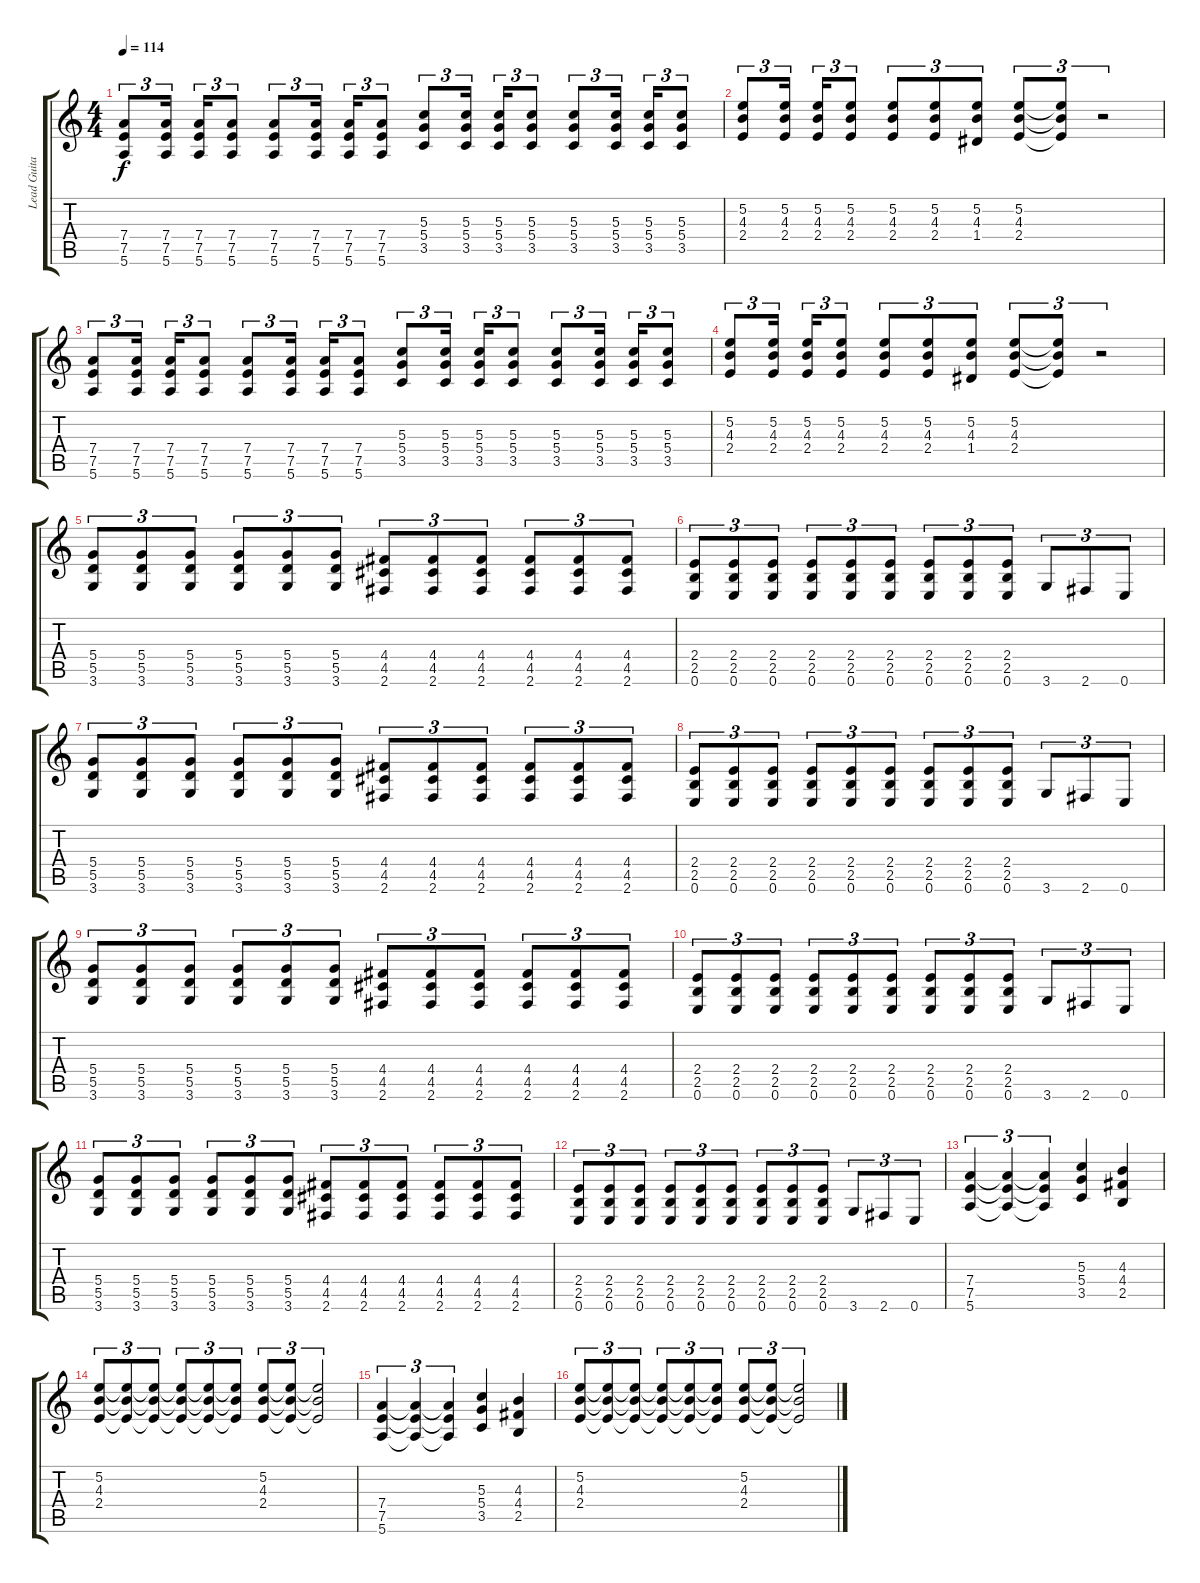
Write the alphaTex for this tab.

\track ("Lead Guitar" "Lead Guita") {instrument distortionguitar}
\staff {score tabs}
\tuning (E4 B3 G3 D3 A2 E2) {hide}
\ts (4 4)
\tempo 114
\clef g2
\ks c
(7.4 7.5 5.6).8{tu (3 2) dy f} (7.4 7.5 5.6).16{tu (3 2)} (7.4 7.5 5.6).16{tu (3 2)} (7.4 7.5 5.6).8{tu (3 2)} (7.4 7.5 5.6).8{tu (3 2)} (7.4 7.5 5.6).16{tu (3 2)} (7.4 7.5 5.6).16{tu (3 2)} (7.4 7.5 5.6).8{tu (3 2)} (5.3 5.4 3.5).8{tu (3 2)} (5.3 5.4 3.5).16{tu (3 2)} (5.3 5.4 3.5).16{tu (3 2)} (5.3 5.4 3.5).8{tu (3 2)} (5.3 5.4 3.5).8{tu (3 2)} (5.3 5.4 3.5).16{tu (3 2)} (5.3 5.4 3.5).16{tu (3 2)} (5.3 5.4 3.5).8{tu (3 2)} |
(5.2 4.3 2.4).8{tu (3 2)} (5.2 4.3 2.4).16{tu (3 2)} (5.2 4.3 2.4).16{tu (3 2)} (5.2 4.3 2.4).8{tu (3 2)} (5.2 4.3 2.4).8{tu (3 2)} (5.2 4.3 2.4).8{tu (3 2)} (5.2 4.3 1.4).8{tu (3 2)} (5.2 4.3 2.4).8{tu (3 2)} (5.2{t} 4.3{t} 2.4{t}).8{tu (3 2)} r.2{tu (3 2)} |
(7.4 7.5 5.6).8{tu (3 2)} (7.4 7.5 5.6).16{tu (3 2)} (7.4 7.5 5.6).16{tu (3 2)} (7.4 7.5 5.6).8{tu (3 2)} (7.4 7.5 5.6).8{tu (3 2)} (7.4 7.5 5.6).16{tu (3 2)} (7.4 7.5 5.6).16{tu (3 2)} (7.4 7.5 5.6).8{tu (3 2)} (5.3 5.4 3.5).8{tu (3 2)} (5.3 5.4 3.5).16{tu (3 2)} (5.3 5.4 3.5).16{tu (3 2)} (5.3 5.4 3.5).8{tu (3 2)} (5.3 5.4 3.5).8{tu (3 2)} (5.3 5.4 3.5).16{tu (3 2)} (5.3 5.4 3.5).16{tu (3 2)} (5.3 5.4 3.5).8{tu (3 2)} |
(5.2 4.3 2.4).8{tu (3 2)} (5.2 4.3 2.4).16{tu (3 2)} (5.2 4.3 2.4).16{tu (3 2)} (5.2 4.3 2.4).8{tu (3 2)} (5.2 4.3 2.4).8{tu (3 2)} (5.2 4.3 2.4).8{tu (3 2)} (5.2 4.3 1.4).8{tu (3 2)} (5.2 4.3 2.4).8{tu (3 2)} (5.2{t} 4.3{t} 2.4{t}).8{tu (3 2)} r.2{tu (3 2)} |
(5.4 5.5 3.6).8{tu (3 2)} (5.4 5.5 3.6).8{tu (3 2)} (5.4 5.5 3.6).8{tu (3 2)} (5.4 5.5 3.6).8{tu (3 2)} (5.4 5.5 3.6).8{tu (3 2)} (5.4 5.5 3.6).8{tu (3 2)} (4.4 4.5 2.6).8{tu (3 2)} (4.4 4.5 2.6).8{tu (3 2)} (4.4 4.5 2.6).8{tu (3 2)} (4.4 4.5 2.6).8{tu (3 2)} (4.4 4.5 2.6).8{tu (3 2)} (4.4 4.5 2.6).8{tu (3 2)} |
(2.4 2.5 0.6).8{tu (3 2)} (2.4 2.5 0.6).8{tu (3 2)} (2.4 2.5 0.6).8{tu (3 2)} (2.4 2.5 0.6).8{tu (3 2)} (2.4 2.5 0.6).8{tu (3 2)} (2.4 2.5 0.6).8{tu (3 2)} (2.4 2.5 0.6).8{tu (3 2)} (2.4 2.5 0.6).8{tu (3 2)} (2.4 2.5 0.6).8{tu (3 2)} 3.6.8{tu (3 2)} 2.6.8{tu (3 2)} 0.6.8{tu (3 2)} |
(5.4 5.5 3.6).8{tu (3 2)} (5.4 5.5 3.6).8{tu (3 2)} (5.4 5.5 3.6).8{tu (3 2)} (5.4 5.5 3.6).8{tu (3 2)} (5.4 5.5 3.6).8{tu (3 2)} (5.4 5.5 3.6).8{tu (3 2)} (4.4 4.5 2.6).8{tu (3 2)} (4.4 4.5 2.6).8{tu (3 2)} (4.4 4.5 2.6).8{tu (3 2)} (4.4 4.5 2.6).8{tu (3 2)} (4.4 4.5 2.6).8{tu (3 2)} (4.4 4.5 2.6).8{tu (3 2)} |
(2.4 2.5 0.6).8{tu (3 2)} (2.4 2.5 0.6).8{tu (3 2)} (2.4 2.5 0.6).8{tu (3 2)} (2.4 2.5 0.6).8{tu (3 2)} (2.4 2.5 0.6).8{tu (3 2)} (2.4 2.5 0.6).8{tu (3 2)} (2.4 2.5 0.6).8{tu (3 2)} (2.4 2.5 0.6).8{tu (3 2)} (2.4 2.5 0.6).8{tu (3 2)} 3.6.8{tu (3 2)} 2.6.8{tu (3 2)} 0.6.8{tu (3 2)} |
(5.4 5.5 3.6).8{tu (3 2)} (5.4 5.5 3.6).8{tu (3 2)} (5.4 5.5 3.6).8{tu (3 2)} (5.4 5.5 3.6).8{tu (3 2)} (5.4 5.5 3.6).8{tu (3 2)} (5.4 5.5 3.6).8{tu (3 2)} (4.4 4.5 2.6).8{tu (3 2)} (4.4 4.5 2.6).8{tu (3 2)} (4.4 4.5 2.6).8{tu (3 2)} (4.4 4.5 2.6).8{tu (3 2)} (4.4 4.5 2.6).8{tu (3 2)} (4.4 4.5 2.6).8{tu (3 2)} |
(2.4 2.5 0.6).8{tu (3 2)} (2.4 2.5 0.6).8{tu (3 2)} (2.4 2.5 0.6).8{tu (3 2)} (2.4 2.5 0.6).8{tu (3 2)} (2.4 2.5 0.6).8{tu (3 2)} (2.4 2.5 0.6).8{tu (3 2)} (2.4 2.5 0.6).8{tu (3 2)} (2.4 2.5 0.6).8{tu (3 2)} (2.4 2.5 0.6).8{tu (3 2)} 3.6.8{tu (3 2)} 2.6.8{tu (3 2)} 0.6.8{tu (3 2)} |
(5.4 5.5 3.6).8{tu (3 2)} (5.4 5.5 3.6).8{tu (3 2)} (5.4 5.5 3.6).8{tu (3 2)} (5.4 5.5 3.6).8{tu (3 2)} (5.4 5.5 3.6).8{tu (3 2)} (5.4 5.5 3.6).8{tu (3 2)} (4.4 4.5 2.6).8{tu (3 2)} (4.4 4.5 2.6).8{tu (3 2)} (4.4 4.5 2.6).8{tu (3 2)} (4.4 4.5 2.6).8{tu (3 2)} (4.4 4.5 2.6).8{tu (3 2)} (4.4 4.5 2.6).8{tu (3 2)} |
(2.4 2.5 0.6).8{tu (3 2)} (2.4 2.5 0.6).8{tu (3 2)} (2.4 2.5 0.6).8{tu (3 2)} (2.4 2.5 0.6).8{tu (3 2)} (2.4 2.5 0.6).8{tu (3 2)} (2.4 2.5 0.6).8{tu (3 2)} (2.4 2.5 0.6).8{tu (3 2)} (2.4 2.5 0.6).8{tu (3 2)} (2.4 2.5 0.6).8{tu (3 2)} 3.6.8{tu (3 2)} 2.6.8{tu (3 2)} 0.6.8{tu (3 2)} |
(7.4 7.5 5.6).4{tu (3 2)} (7.4{t} 7.5{t} 5.6{t}).4{tu (3 2)} (7.4{t} 7.5{t} 5.6{t}).4{tu (3 2)} (5.3 5.4 3.5).4 (4.3 4.4 2.5).4 |
(5.2 4.3 2.4).8{tu (3 2)} (5.2{t} 4.3{t} 2.4{t}).8{tu (3 2)} (5.2{t} 4.3{t} 2.4{t}).8{tu (3 2)} (5.2{t} 4.3{t} 2.4{t}).8{tu (3 2)} (5.2{t} 4.3{t} 2.4{t}).8{tu (3 2)} (5.2{t} 4.3{t} 2.4{t}).8{tu (3 2)} (5.2 4.3 2.4).8{tu (3 2)} (5.2{t} 4.3{t} 2.4{t}).8{tu (3 2)} (5.2{t} 4.3{t} 2.4{t}).2{tu (3 2)} |
(7.4 7.5 5.6).4{tu (3 2)} (7.4{t} 7.5{t} 5.6{t}).4{tu (3 2)} (7.4{t} 7.5{t} 5.6{t}).4{tu (3 2)} (5.3 5.4 3.5).4 (4.3 4.4 2.5).4 |
(5.2 4.3 2.4).8{tu (3 2)} (5.2{t} 4.3{t} 2.4{t}).8{tu (3 2)} (5.2{t} 4.3{t} 2.4{t}).8{tu (3 2)} (5.2{t} 4.3{t} 2.4{t}).8{tu (3 2)} (5.2{t} 4.3{t} 2.4{t}).8{tu (3 2)} (5.2{t} 4.3{t} 2.4{t}).8{tu (3 2)} (5.2 4.3 2.4).8{tu (3 2)} (5.2{t} 4.3{t} 2.4{t}).8{tu (3 2)} (5.2{t} 4.3{t} 2.4{t}).2{tu (3 2)}
